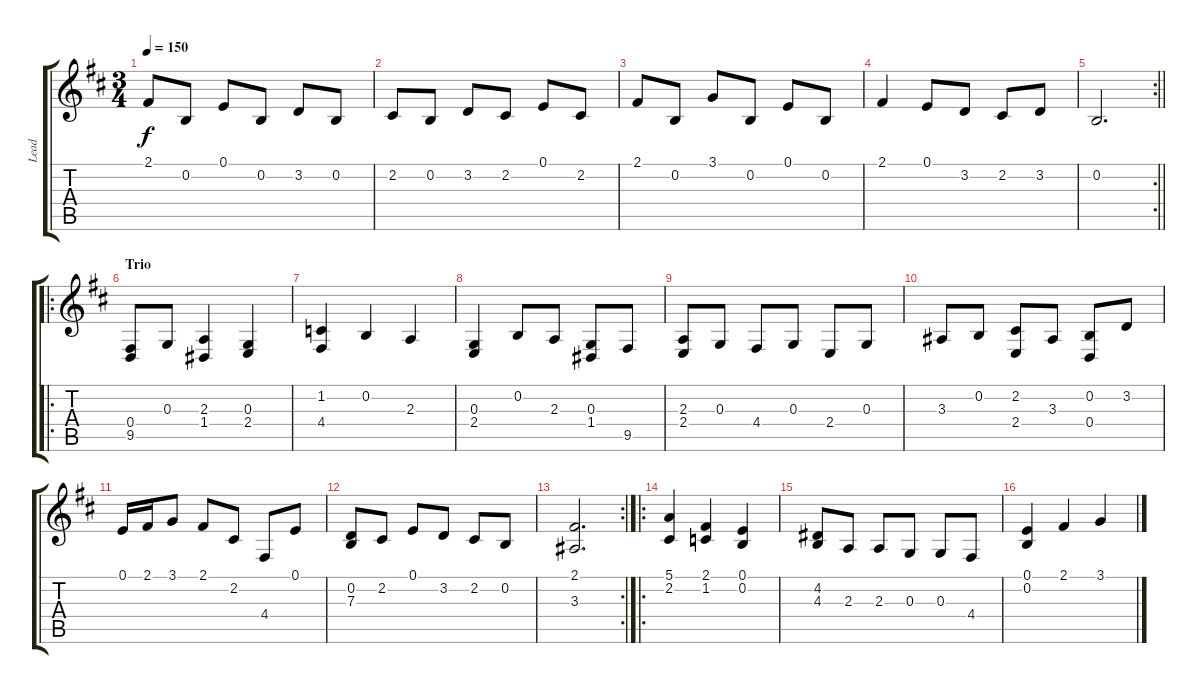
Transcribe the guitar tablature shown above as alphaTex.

\track ("Lead" "Lead") {instrument harpsichord}
\staff {score tabs}
\tuning (E4 B3 G3 D3 A2 E2) {hide}
\ts (3 4)
\tempo 150
\clef g2
\ks d
2.1.8{dy f} 0.2.8 0.1.8 0.2.8 3.2.8 0.2.8 |
2.2.8 0.2.8 3.2.8 2.2.8 0.1.8 2.2.8 |
2.1.8 0.2.8 3.1.8 0.2.8 0.1.8 0.2.8 |
2.1.4 0.1.8 3.2.8 2.2.8 3.2.8 |
\rc 2
\barLineRight lightlight
0.2.2{d} |
\ro
\section ("" "Trio")
(0.4 9.5).8{beam Up} 0.3.8{beam Up} (2.3 1.4).4 (0.3 2.4).4 |
(1.2 4.4).4 0.2.4 2.3.4 |
(0.3 2.4).4 0.2.8 2.3.8 (0.3 1.4).8 9.5.8 |
(2.3 2.4).8 0.3.8 4.4.8 0.3.8 2.4.8 0.3.8 |
3.3.8 0.2.8 (2.2 2.4).8 3.3.8 (0.2 0.4).8 3.2.8 |
0.1.16 2.1.16 3.1.8 2.1.8 2.2.8 4.4.8 0.1.8 |
(0.2 7.3).8 2.2.8 0.1.8 3.2.8 2.2.8 0.2.8 |
\rc 2
(2.1 3.3).2{d} |
\ro
(5.1 2.2).4 (2.1 1.2).4 (0.1 0.2).4 |
(4.2 4.3).8 2.3.8 2.3.8 0.3.8 0.3.8 4.4.8 |
(0.1 0.2).4 2.1.4 3.1.4
